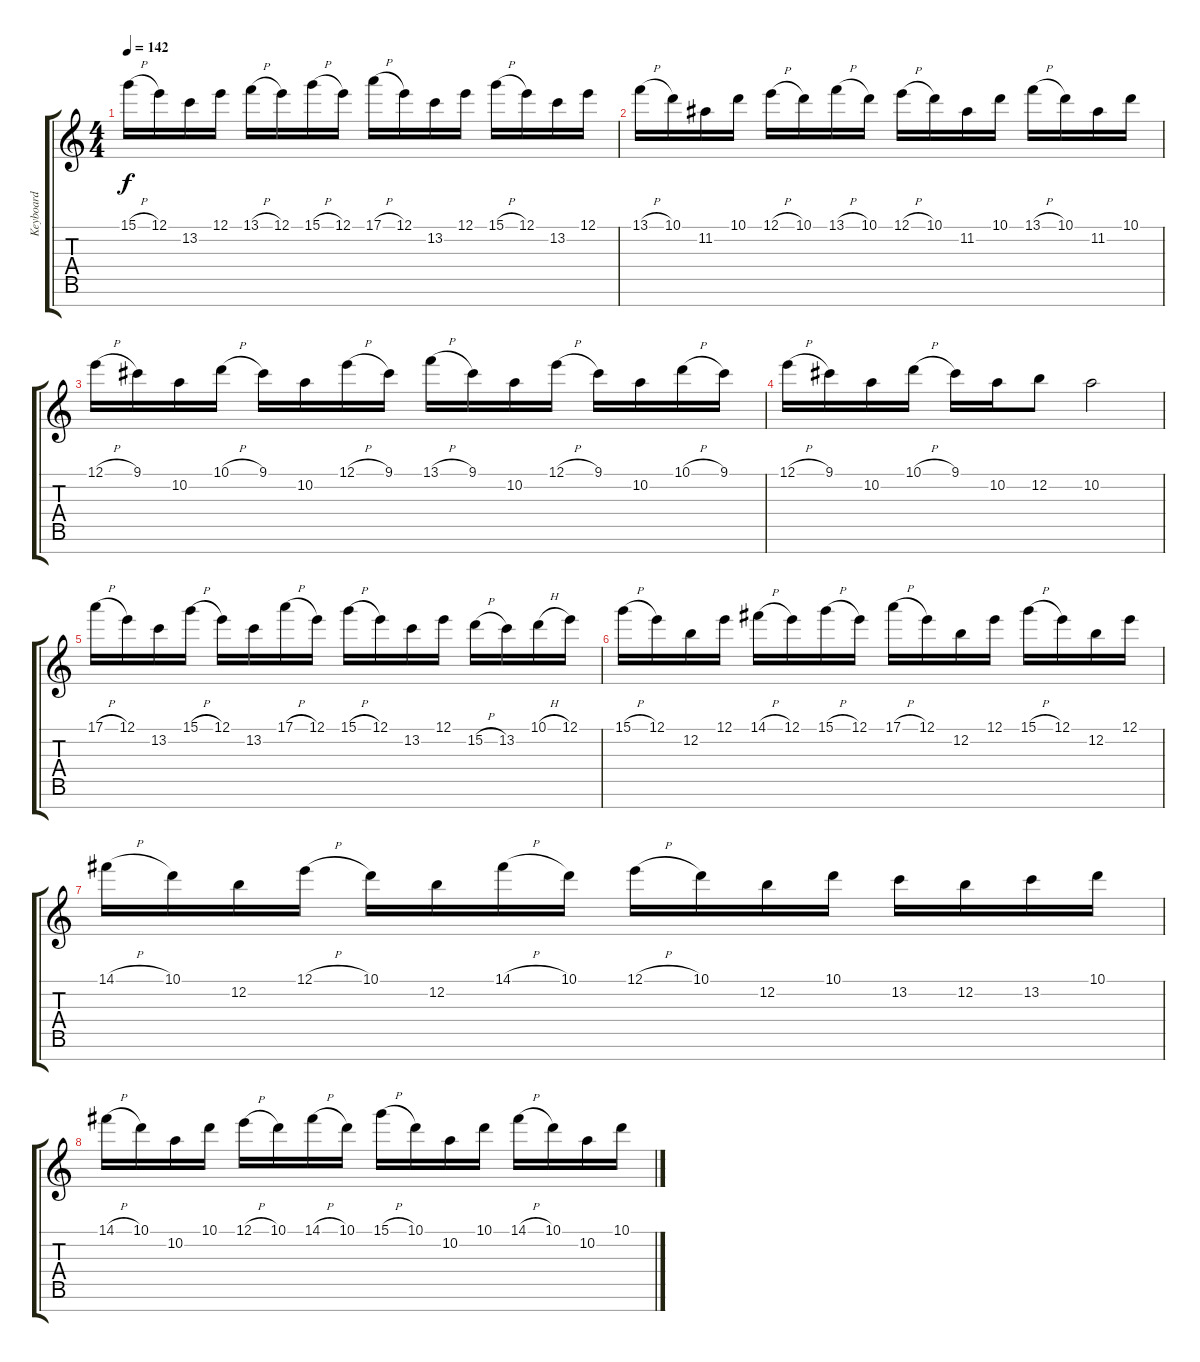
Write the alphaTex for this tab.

\track ("Keyboard" "Keyboard") {instrument drawbarorgan}
\staff {score tabs}
\tuning (E5 B4 G4 D4 A3 E3 B2) {hide}
\ts (4 4)
\tempo 142
\clef g2
\ks c
15.1{h}.16{dy f} 12.1.16 13.2.16 12.1.16 13.1{h}.16 12.1.16 15.1{h}.16 12.1.16 17.1{h}.16 12.1.16 13.2.16 12.1.16 15.1{h}.16 12.1.16 13.2.16 12.1.16 |
13.1{h}.16 10.1.16 11.2.16 10.1.16 12.1{h}.16 10.1.16 13.1{h}.16 10.1.16 12.1{h}.16 10.1.16 11.2.16 10.1.16 13.1{h}.16 10.1.16 11.2.16 10.1.16 |
12.1{h}.16 9.1.16 10.2.16 10.1{h}.16 9.1.16 10.2.16 12.1{h}.16 9.1.16 13.1{h}.16 9.1.16 10.2.16 12.1{h}.16 9.1.16 10.2.16 10.1{h}.16 9.1.16 |
12.1{h}.16 9.1.16 10.2.16 10.1{h}.16 9.1.16 10.2.16 12.2.8 10.2.2 |
17.1{h}.16 12.1.16 13.2.16 15.1{h}.16 12.1.16 13.2.16 17.1{h}.16 12.1.16 15.1{h}.16 12.1.16 13.2.16 12.1.16 15.2{h}.16 13.2.16 10.1{h}.16 12.1.16 |
15.1{h}.16 12.1.16 12.2.16 12.1.16 14.1{h}.16 12.1.16 15.1{h}.16 12.1.16 17.1{h}.16 12.1.16 12.2.16 12.1.16 15.1{h}.16 12.1.16 12.2.16 12.1.16 |
14.1{h}.16 10.1.16 12.2.16 12.1{h}.16 10.1.16 12.2.16 14.1{h}.16 10.1.16 12.1{h}.16 10.1.16 12.2.16 10.1.16 13.2.16 12.2.16 13.2.16 10.1.16 |
14.1{h}.16 10.1.16 10.2.16 10.1.16 12.1{h}.16 10.1.16 14.1{h}.16 10.1.16 15.1{h}.16 10.1.16 10.2.16 10.1.16 14.1{h}.16 10.1.16 10.2.16 10.1.16
